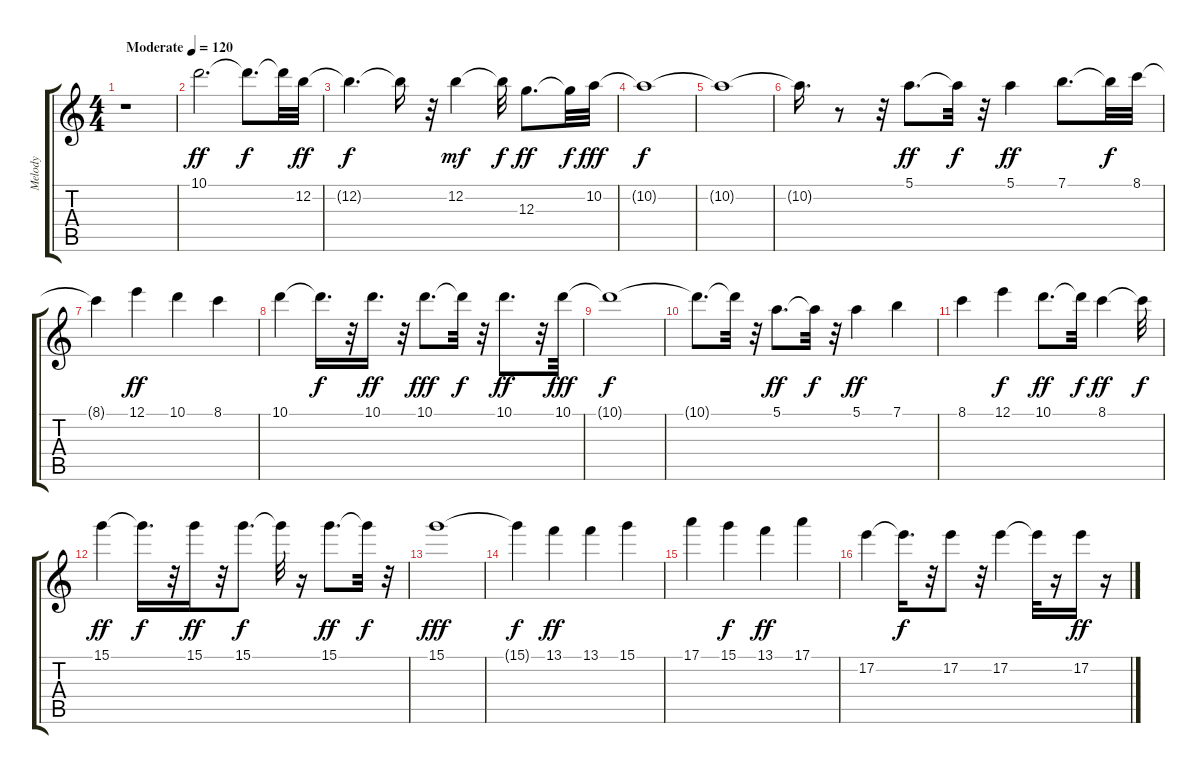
\track ("Melody" "Melody") {instrument acousticguitarnylon}
\staff {score tabs}
\tuning (E4 B3 G3 D3 A2 E2) {hide}
\ts (4 4)
\tempo (120 "Moderate")
\clef g2
\ks c
r.1{dy ff instrument acousticguitarnylon} |
10.1.2{d} 10.1{t}.8{d dy f} 10.1{t}.32 12.2.32{dy ff} |
12.2{t}.4{d dy f} 12.2{t}.16 r.32 12.2.4{dy mf} 12.2{t}.32{dy f} 12.3.8{d dy ff} 12.3{t}.32{dy f} 10.2.32{dy fff} |
10.2{t}.1{dy f} |
10.2{t}.1 |
10.2{t}.16{d} r.8 r.32 5.1.8{d dy ff} 5.1{t}.32{dy f} r.32 5.1.4{dy ff} 7.1.8{d} 7.1{t}.32{dy f} 8.1.32 |
8.1{t}.4 12.1.4{dy ff} 10.1.4 8.1.4 |
10.1.4 10.1{t}.16{d dy f} r.32 10.1.16{d dy ff} r.32 10.1.8{d dy fff} 10.1{t}.32{dy f} r.32 10.1.8{d dy ff} r.32 10.1.32{dy fff} |
10.1{t}.1{dy f} |
10.1{t}.8{d} 10.1{t}.32 r.32 5.1.8{d dy ff} 5.1{t}.32{dy f} r.32 5.1.4{dy ff} 7.1.4 |
8.1.4 12.1.4{dy f} 10.1.8{d dy ff} 10.1{t}.32{dy f} 8.1.4{dy ff} 8.1{t}.32{dy f} |
15.1.4{dy ff} 15.1{t}.16{d dy f} r.32 15.1.16{dy ff} r.32 15.1.8{d dy f} 15.1{t}.32 r.16 15.1.8{d dy ff} 15.1{t}.32{dy f} r.32 |
15.1.1{dy fff} |
15.1{t}.4{dy f} 13.1.4{dy ff} 13.1.4 15.1.4 |
17.1.4 15.1.4{dy f} 13.1.4{dy ff} 17.1.4 |
17.2.4 17.2{t}.16{d dy f} r.32 17.2.8 r.32 17.2.4 17.2{t}.32 r.16 17.2.16{dy ff} r.16
